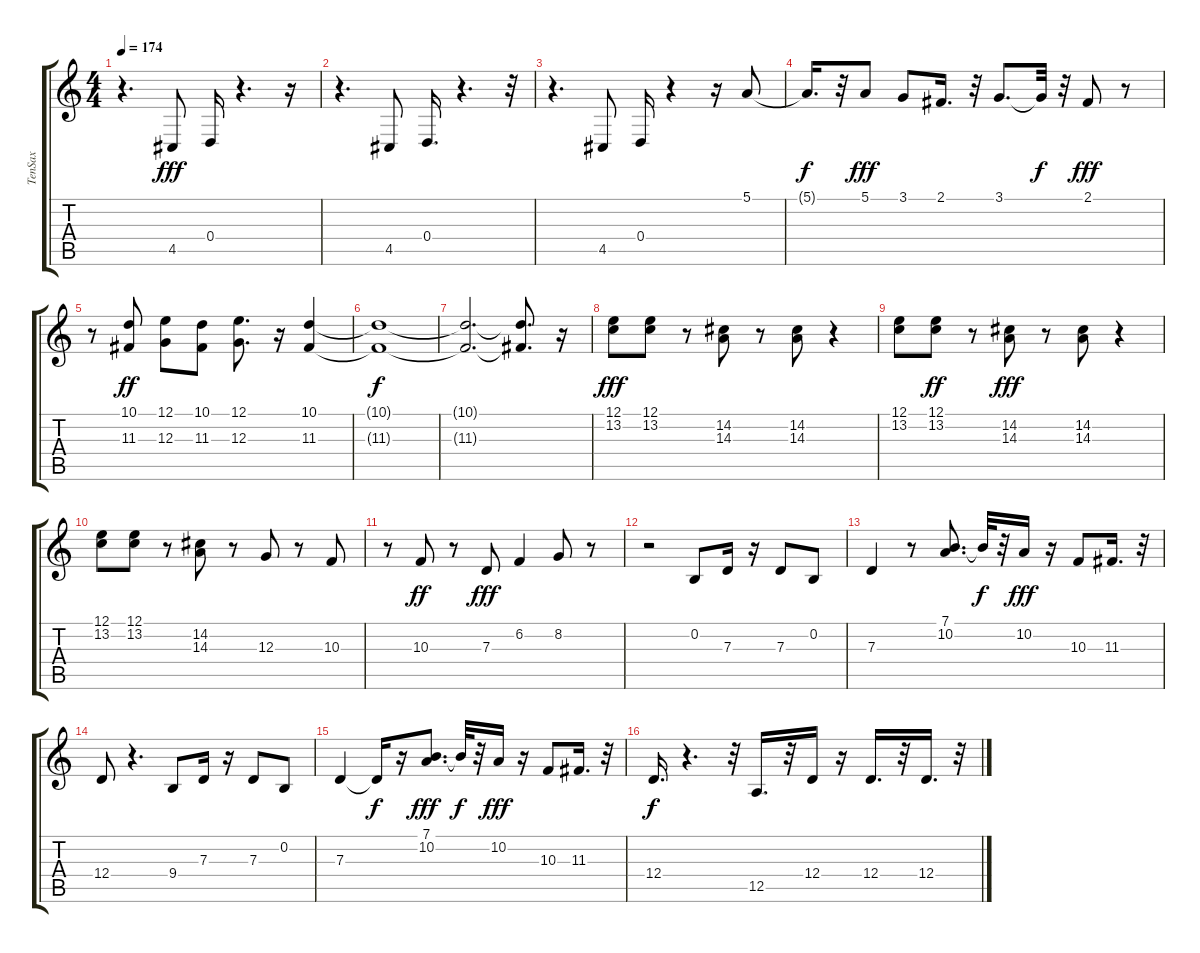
\track ("TenSax" "TenSax") {instrument tenorsax}
\staff {score tabs}
\tuning (E4 B3 G3 D3 A2 E2) {hide}
\ts (4 4)
\tempo 174
\clef g2
\ks c
r.4{d dy fff} 4.5.8 0.4.16 r.4{d} r.16 |
r.4{d} 4.5.8 0.4.16{d} r.4{d} r.32 |
r.4{d} 4.5.8 0.4.16 r.4 r.16 5.1.8 |
5.1{t}.16{d dy f} r.32 5.1.8{dy fff} 3.1.8 2.1.16{d} r.32 3.1.8{d} 3.1{t}.32{dy f} r.32 2.1.8{dy fff} r.8 |
r.8 (10.1 11.3).8{dy ff} (12.1 12.3).8 (10.1 11.3).8 (12.1 12.3).8{d} r.16 (10.1 11.3).4 |
(10.1{t} 11.3{t}).1{dy f} |
(10.1{t} 11.3{t}).2{d} (10.1{t} 11.3{t}).8{d} r.16 |
(12.1 13.2).8{dy fff} (12.1 13.2).8 r.8 (14.2 14.3).8 r.8 (14.2 14.3).8 r.4 |
(12.1 13.2).8 (12.1 13.2).8{dy ff} r.8 (14.2 14.3).8{dy fff} r.8 (14.2 14.3).8 r.4 |
(12.1 13.2).8 (12.1 13.2).8 r.8 (14.2 14.3).8 r.8 12.3.8 r.8 10.3.8 |
r.8 10.3.8{dy ff} r.8 7.3.8{dy fff} 6.2.4 8.2.8 r.8 |
r.2 0.2.8 7.3.16 r.16 7.3.8 0.2.8 |
7.3.4 r.8 (7.1 10.2).8{d} 7.1{t}.32{dy f} r.32 10.2.16{dy fff} r.16 10.3.8 11.3.16{d} r.32 |
12.4.8 r.4{d} 9.4.8 7.3.16 r.16 7.3.8 0.2.8 |
7.3.4 7.3{t}.16{dy f} r.16 (7.1 10.2).8{d dy fff} 7.1{t}.32{dy f} r.32 10.2.16{dy fff} r.16 10.3.8 11.3.16{d} r.32 |
12.4.16{d dy f} r.4{d} r.32 12.5.16{d} r.32 12.4.16 r.16 12.4.16{d} r.32 12.4.16{d} r.32
